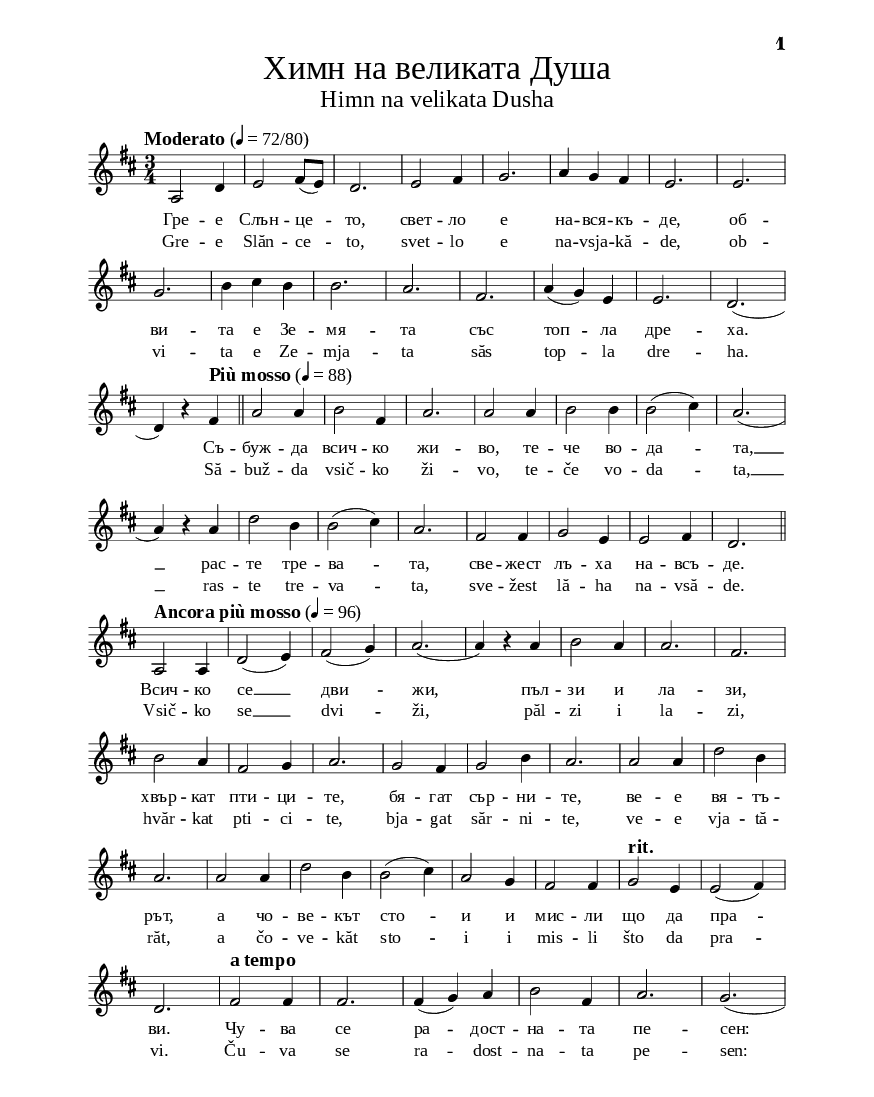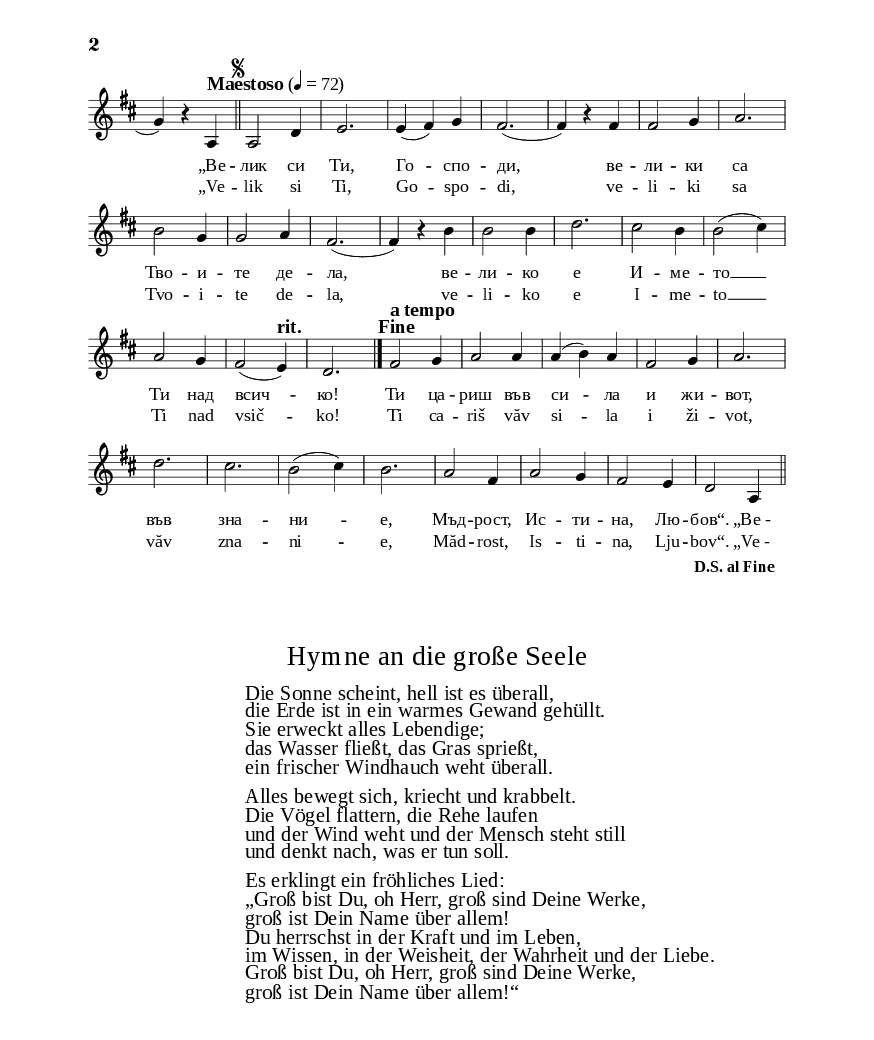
\version "2.24.3"

% include paper part and global functions
\include "include/globals.ily"

\bookpart {
  \label #'ref104
  \tocItem \markup "Химн на великата Душа – Himn na velikata Duša"
  \include "include/bookpart-paper.ily"
  \score {
    \include "include/score-layout.ily"

    \new Voice \absolute {
      \clef treble
      \key d \major
      \time 3/4
      \tempoFunc "Moderato" 4 "72/80"
      \autoBeamOff

      a2 d'4 | e'2 fis'8 [ (e'8) ]| d'2. | e'2 fis'4 | g'2. | 

      a'4 g'4 fis'4 | e'2. |   e'2. | \break g'2. | b'4 cis''4 b'4 | b'2. | a'2. | 

      fis'2. | a'4 (g'4) e'4 | e'2. |   d'2. (| \break d'4) r4
      \tempoFunc "Più mosso" 4 "88"
      fis'4  \bar "||" a'2 a'4 | b'2 fis'4 | 

      a'2. | a'2 a'4 | b'2 b'4 |  b'2 ( cis''4 ) |  a'2. ( | \break a'4 ) r4 a'4 | 

      d''2 b'4 | b'2 ( cis''4 ) | a'2. | fis'2 fis'4  |  g'2 e'4 |  e'2 fis'4 | 

      d'2.  \bar "||" \break
      \tempoFunc "Ancora più mosso" 4 "96"

      a2 a4 | d'2 ( e'4 ) | fis'2 ( g'4 ) | a'2. (| a'4 ) r4 a'4 |  b'2 a'4 | 

      a'2. | fis'2. | \break

      b'2 a'4 | fis'2 g'4 | a'2. | g'2 fis'4 | 

      g'2 b'4 |  a'2. |  a'2 a'4 | d''2 b'4 | \break a'2.  | a'2 a'4 | 

      d''2 b'4 | b'2 ( cis''4 ) |  a'2 g'4  |  fis'2  fis'4 |
      \tempo "rit." g'2  e'4 | e'2 ( fis'4 ) | \break
      d'2. | \tempo "a tempo" fis'2 fis'4 | fis'2. | fis'4 ( g'4 )  a'4 | b'2 fis'4 |  a'2.   
      | % 61
      g'2. (| \break g'4) r4  \tempoFunc "Maestoso" 4 "72" a4 \mark \markup {\small \musicglyph "scripts.segno" }  \bar "||"
      a2  d'4 | % 63
      e'2. | % 64
      e'4 (  fis'4 )  g'4 |  % 65
      fis'2. (|   fis'4) r4  fis'4 |  % 66
      fis'2  g'4 |  % 67
      a'2. | \break % 68
      b'2  g'4 | % 69
      g'2  a'4 | 
      fis'2. (| fis'4) r4 b'4 | % 71
      b'2  b'4 | % 72
      d''2.  | % 73
      cis''2  b'4 | % 74
      b'2 (  cis''4 ) |\break % 75
      a'2  g'4 |  % 76
      fis'2 ( \tempo "rit." e'4 )  | % 77
      \tempo "            Fine" d'2. \bar "|."
      | % 78
      \tempo "a tempo" fis'2 g'4 | % 79
      a'2  a'4 | 
      a'4 (  b'4 )  a'4 | % 81
      fis'2  g'4 |  % 82
      a'2. | \break % 83
      d''2. | % 84
      cis''2. | % 85
      b'2 (  cis''4 ) | % 86
      b'2.  | % 87
      a'2  fis'4 | % 88
      a'2  g'4 | % 89
      fis'2  e'4 |
      d'2  a4 | \bar"||"
    }

    \addlyrics {
      Гре -- е Слън -- це -- то, свет -- ло е

      на -- вся -- къ -- де,  об -- ви -- та е Зе -- мя -- та със топ -- ла дре -- ха.

      Съ -- буж -- да всич  --  ко жи -- во,

      те -- че во -- да -- та, __ рас -- те тре -- ва -- та,

      све -- жест лъ -- ха на -- всъ -- де.

      Всич -- ко се __ дви -- жи, пъл -- зи и ла -- зи,

      хвър -- кат пти -- ци -- те, бя -- гат сър -- ни -- те,

      ве -- е вя -- тъ -- рът, а чо -- ве -- кът сто -- и

      и мис -- ли що да пра -- ви.

      Чу -- ва се ра -- дост -- на -- та пе -- сен:

      „Ве -- лик си Ти, Го -- спо -- ди,

      ве -- ли -- ки са Тво -- и -- те де -- ла,

      ве -- ли -- ко е И -- ме -- то __ Ти над всич -- ко!

      Ти ца -- риш във си -- ла и жи -- вот,

      във зна -- ни -- е, Мъд -- рост,

      Ис -- ти -- на, Лю -- бов“. "„Ве - "

    }


    \addlyrics {
      Gre -- e Slăn -- ce -- to, svet -- lo e

      na -- vsja -- kă -- de,  ob -- vi -- ta e Ze -- mja -- ta săs top -- la dre -- ha.

      Să -- buž -- da vsič  --  ko ži -- vo,

      te -- če vo -- da -- ta, __ ras -- te tre -- va -- ta,

      sve -- žest lă -- ha na -- vsă -- de.

      Vsič -- ko se __ dvi -- ži, păl -- zi i la -- zi,

      hvăr -- kat pti -- ci -- te, bja -- gat săr -- ni -- te,

      ve -- e vja -- tă -- răt, a čo -- ve -- kăt sto -- i

      i mis -- li što da pra -- vi.

      Ču -- va se ra -- dost -- na -- ta pe -- sen:

      „Ve -- lik si Ti, Go -- spo -- di,

      ve -- li -- ki sa Tvo -- i -- te de -- la,

      ve -- li -- ko e I -- me -- to __ Ti nad vsič -- ko!

      Ti ca -- riš văv si -- la i ži -- vot,

      văv zna -- ni -- e, Măd -- rost,

      Is -- ti -- na, Lju -- bov“. "„Ve - "

    }


    \header {
      title = \titleFunc "Химн на великата Душа" "Himn na velikata Dusha"
    }

    \midi{}

  } % score

  \markup \empty-one

  \markup \dc-one "D.S. al Fine"
  %

  % include foreign translation(s) of the song

\markup \vspace #3
  \version "2.24.3"

\markup \fill-line { \fontsize #deTitleFontSize "Hymne an die große Seele" }
\markup \null
\markup \null
\markup \abs-fontsize #10 {
  \hspace #20
  \override #`(baseline-skip . ,deCoupletBaselineSkip)

  \column { 
    \line { " "Die Sonne scheint, hell ist es überall, }

    \line { " "die Erde ist in ein warmes Gewand gehüllt. }

    \line { " "Sie erweckt alles Lebendige; }

    \line { " "das Wasser fließt, das Gras sprießt, }

    \line { " " ein frischer Windhauch weht überall. }
 \vspace #0.5

    \line { " "Alles bewegt sich, kriecht und krabbelt.}

    \line { " "Die Vögel flattern, die Rehe laufen }

    \line { " "und der Wind weht und der Mensch steht still}

    \line { " "und denkt nach, was er tun soll. }
    
 \vspace #0.5
    \line { " "Es erklingt ein fröhliches Lied:}

    \line { " "„Groß bist Du, oh Herr, groß sind Deine Werke, }

    \line { " " groß ist Dein Name über allem!}
  

    \line { " "Du herrschst in der Kraft und im Leben,}

    \line { " "im Wissen, in der Weisheit, der Wahrheit und der Liebe.}
    

    \line { " "Groß bist Du, oh Herr, groß sind Deine Werke, }

    \line { " "groß ist Dein Name über allem!“}

  }
}


} % bookpart
